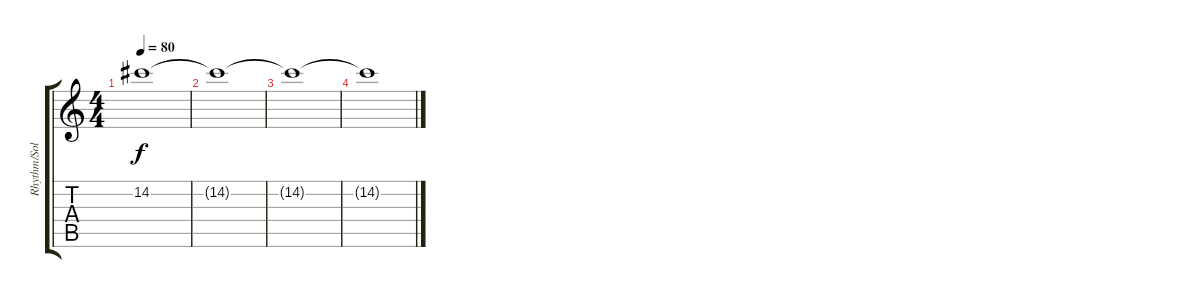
\track ("Rhythm/Solo Guitar" "Rhythm/Sol") {instrument overdrivenguitar}
\staff {score tabs}
\tuning (E4 B3 G3 D3 A2 D2) {hide}
\ts (4 4)
\tempo 80
\clef g2
\ks c
14.2{t}.1{dy f} |
14.2{t}.1 |
14.2{t}.1{volume 0} |
14.2{t}.1
